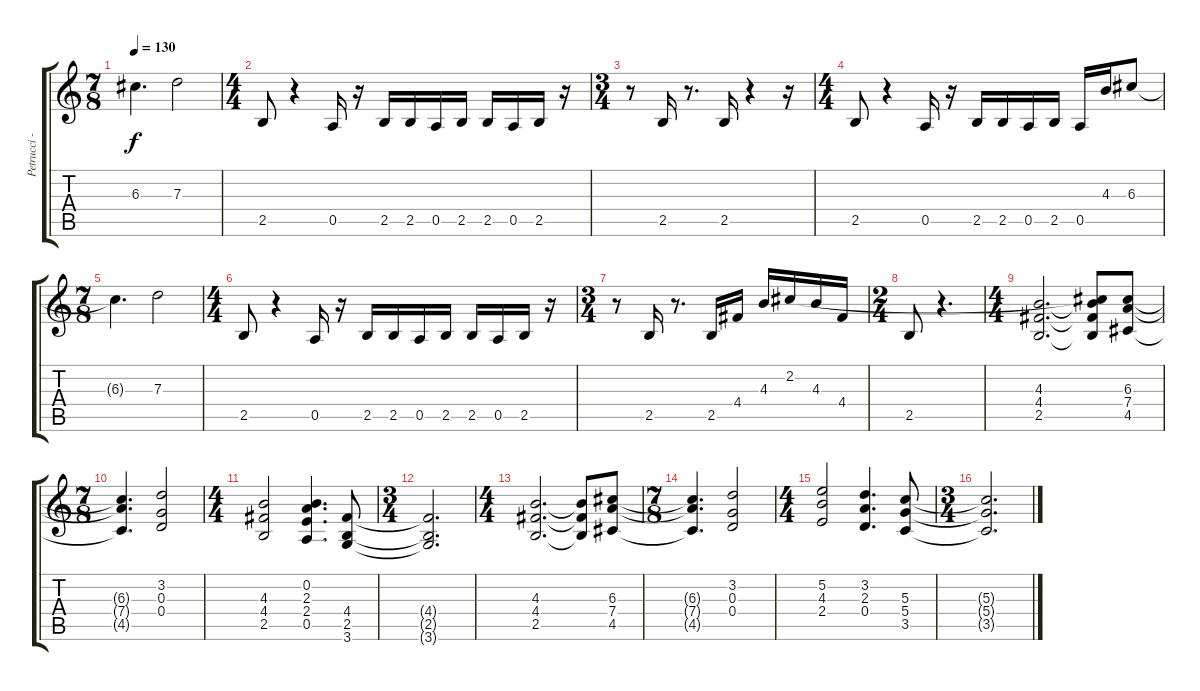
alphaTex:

\track ("Petrucci - Overdriven Guitar" "Petrucci -") {instrument distortionguitar}
\staff {score tabs}
\tuning (E4 B3 G3 D3 A2 E2) {hide}
\ts (7 8)
\tempo 130
\clef g2
\ks c
6.3{t}.4{d dy f} 7.3.2 |
\ts (4 4)
2.5.8 r.4 0.5.16 r.16 2.5.16 2.5.16 0.5.16 2.5.16 2.5.16 0.5.16 2.5.16 r.16 |
\ts (3 4)
r.8 2.5.16 r.8{d} 2.5.16 r.4 r.16 |
\ts (4 4)
2.5.8 r.4 0.5.16 r.16 2.5.16 2.5.16 0.5.16 2.5.16 0.5.16 4.3.16 6.3.8 |
\ts (7 8)
6.3{t}.4{d} 7.3.2 |
\ts (4 4)
2.5.8 r.4 0.5.16 r.16 2.5.16 2.5.16 0.5.16 2.5.16 2.5.16 0.5.16 2.5.16 r.16 |
\ts (3 4)
r.8 2.5.16 r.8{d} 2.5.16 4.4.16 4.3.16 2.2.16 4.3.16 4.4.16 |
\ts (2 4)
2.5.8 r.4{d} |
\ts (4 4)
(4.3 4.4 2.5).2{d} (2.2{t} 4.3{t} 4.4{t} 2.5{t}).8 (6.3 7.4 4.5).8 |
\ts (7 8)
(6.3{t} 7.4{t} 4.5{t}).4{d} (3.2 0.3 0.4).2 |
\ts (4 4)
(4.3 4.4 2.5).2 (0.2 2.3 2.4 0.5).4{d} (4.4 2.5 3.6).8 |
\ts (3 4)
(4.4{t} 2.5{t} 3.6{t}).2{d} |
\ts (4 4)
(4.3 4.4 2.5).2{d} (4.3{t} 4.4{t} 2.5{t}).8 (6.3 7.4 4.5).8 |
\ts (7 8)
(6.3{t} 7.4{t} 4.5{t}).4{d} (3.2 0.3 0.4).2 |
\ts (4 4)
(5.2 4.3 2.4).2 (3.2 2.3 0.4).4{d} (5.3 5.4 3.5).8 |
\ts (3 4)
(5.3{t} 5.4{t} 3.5{t}).2{d}
